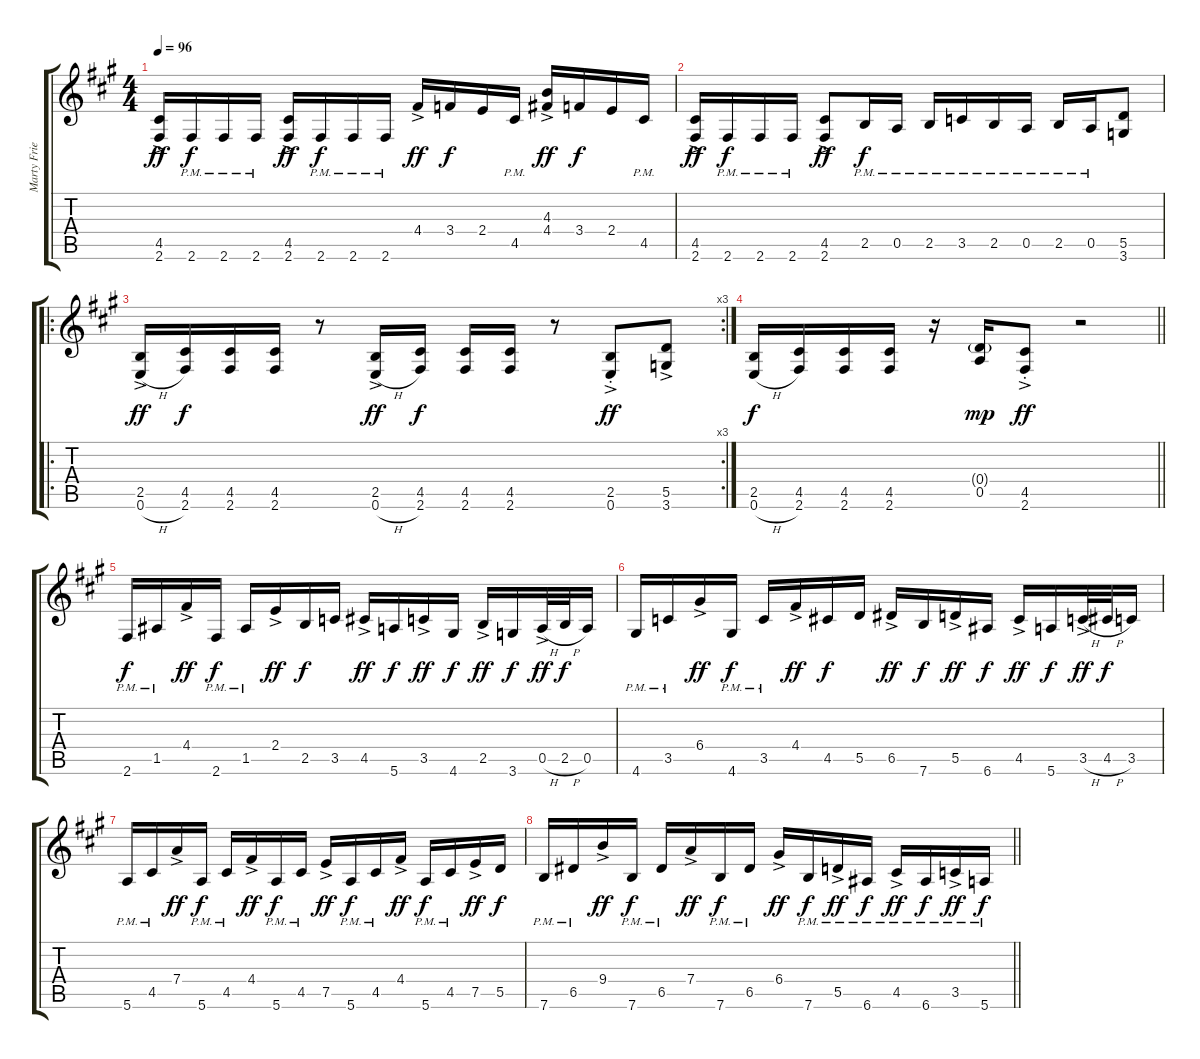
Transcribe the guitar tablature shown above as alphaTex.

\track ("Marty Friedman" "Marty Frie") {instrument distortionguitar}
\staff {score tabs}
\tuning (E4 B3 G3 D3 A2 E2) {hide}
\ts (4 4)
\tempo 96
\clef g2
\ks f#minor
(4.5{ac} 2.6{ac}).16{dy ff} 2.6{pm}.16{dy f} 2.6{pm}.16 2.6{pm}.16 (4.5{ac} 2.6{ac}).16{dy ff} 2.6{pm}.16{dy f} 2.6{pm}.16 2.6{pm}.16 4.4{ac}.16{dy ff} 3.4.16{dy f} 2.4.16 4.5{pm}.16 (4.3 4.4{ac}).16{dy ff} 3.4.16{dy f} 2.4.16 4.5{pm}.16 |
(4.5{ac} 2.6{ac}).16{dy ff} 2.6{pm}.16{dy f} 2.6{pm}.16 2.6{pm}.16 (4.5{ac} 2.6{ac}).8{dy ff} 2.5{pm}.16{dy f} 0.5{pm}.16 2.5{pm}.16 3.5{pm}.16 2.5{pm}.16 0.5{pm}.16 2.5{pm}.16 0.5{pm}.16 (5.5 3.6).8 |
\ro
\rc 3
(2.5 0.6{h ac}).16{dy ff} (4.5 2.6).16{dy f} (4.5 2.6).16 (4.5 2.6).16 r.8 (2.5 0.6{h ac}).16{dy ff} (4.5 2.6).16{dy f} (4.5 2.6).16 (4.5 2.6).16 r.8 (2.5{ac st} 0.6{ac st}).8{dy ff} (5.5{ac} 3.6{ac}).8 |
\barLineRight lightlight
(2.5 0.6{h}).16{dy f} (4.5 2.6).16 (4.5 2.6).16 (4.5 2.6).16 r.16 (0.4{g} 0.5).16{dy mp} (4.5{ac st} 2.6{ac st}).8{dy ff} r.2 |
2.6{pm}.16{dy f} 1.5{pm}.16 4.4{ac}.16{dy ff} 2.6{pm}.16{dy f} 1.5{pm}.16 2.4{ac}.16{dy ff} 2.5.16{dy f} 3.5.16 4.5{ac}.16{dy ff} 5.6.16{dy f} 3.5{ac}.16{dy ff} 4.6.16{dy f} 2.5{ac}.16{dy ff} 3.6.16{dy f} 0.5{h ac}.32{dy ff} 2.5{h}.32{dy f} 0.5.16 |
4.6{pm}.16 3.5{pm}.16 6.4{ac}.16{dy ff} 4.6{pm}.16{dy f} 3.5{pm}.16 4.4{ac}.16{dy ff} 4.5.16{dy f} 5.5.16 6.5{ac}.16{dy ff} 7.6.16{dy f} 5.5{ac}.16{dy ff} 6.6.16{dy f} 4.5{ac}.16{dy ff} 5.6.16{dy f} 3.5{h ac}.32{dy ff} 4.5{h}.32{dy f} 3.5.16 |
5.6{pm}.16 4.5{pm}.16 7.4{ac}.16{dy ff} 5.6{pm}.16{dy f} 4.5{pm}.16 4.4{ac}.16{dy ff} 5.6{pm}.16{dy f} 4.5{pm}.16 7.5{ac}.16{dy ff} 5.6{pm}.16{dy f} 4.5{pm}.16 4.4{ac}.16{dy ff} 5.6{pm}.16{dy f} 4.5{pm}.16 7.5{ac}.16{dy ff} 5.5.16{dy f} |
\barLineRight lightlight
7.6{pm}.16 6.5{pm}.16 9.4{ac}.16{dy ff} 7.6{pm}.16{dy f} 6.5{pm}.16 7.4{ac}.16{dy ff} 7.6{pm}.16{dy f} 6.5{pm}.16 6.4{ac}.16{dy ff} 7.6{pm}.16{dy f} 5.5{ac pm}.16{dy ff} 6.6{pm}.16{dy f} 4.5{ac pm}.16{dy ff} 6.6{pm}.16{dy f} 3.5{ac pm}.16{dy ff} 5.6{pm}.16{dy f}
